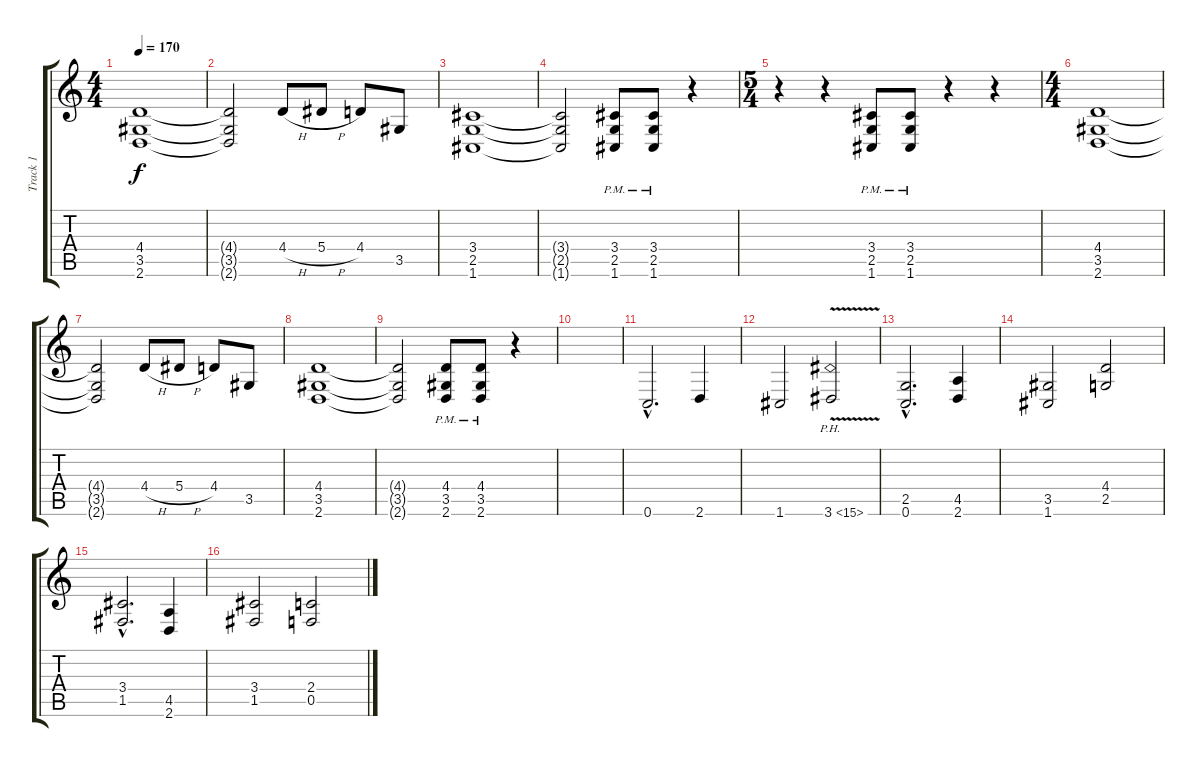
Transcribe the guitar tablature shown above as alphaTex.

\track ("Track 1" "Track 1") {instrument distortionguitar}
\staff {score tabs}
\tuning (C4 G3 Eb3 Bb2 F2 C2) {hide}
\ts (4 4)
\tempo 170
\clef g2
\ks c
(4.4 3.5 2.6).1{dy f} |
(4.4{t} 3.5{t} 2.6{t}).2 4.4{h}.8 5.4{h}.8 4.4.8 3.5.8 |
(3.4 2.5 1.6).1 |
(3.4{t} 2.5{t} 1.6{t}).2 (3.4{pm} 2.5{pm} 1.6{pm}).8 (3.4{pm} 2.5{pm} 1.6{pm}).8 r.4 |
\ts (5 4)
r.4 r.4 (3.4{pm} 2.5{pm} 1.6{pm}).8 (3.4{pm} 2.5{pm} 1.6{pm}).8 r.4 r.4 |
\ts (4 4)
(4.4 3.5 2.6).1 |
(4.4{t} 3.5{t} 2.6{t}).2 4.4{h}.8 5.4{h}.8 4.4.8 3.5.8 |
(4.4 3.5 2.6).1 |
(4.4{t} 3.5{t} 2.6{t}).2 (4.4{pm} 3.5{pm} 2.6{pm}).8 (4.4{pm} 3.5{pm} 2.6{pm}).8 r.4 |
|
0.6{hac}.2{d} 2.6.4 |
1.6.2 3.6{ph 12 v}.2 |
(2.5{hac} 0.6{hac}).2{d} (4.5 2.6).4 |
(3.5 1.6).2 (4.4 2.5).2 |
(3.4{hac} 1.5{hac}).2{d} (4.5 2.6).4 |
(3.4 1.5).2 (2.4 0.5).2
